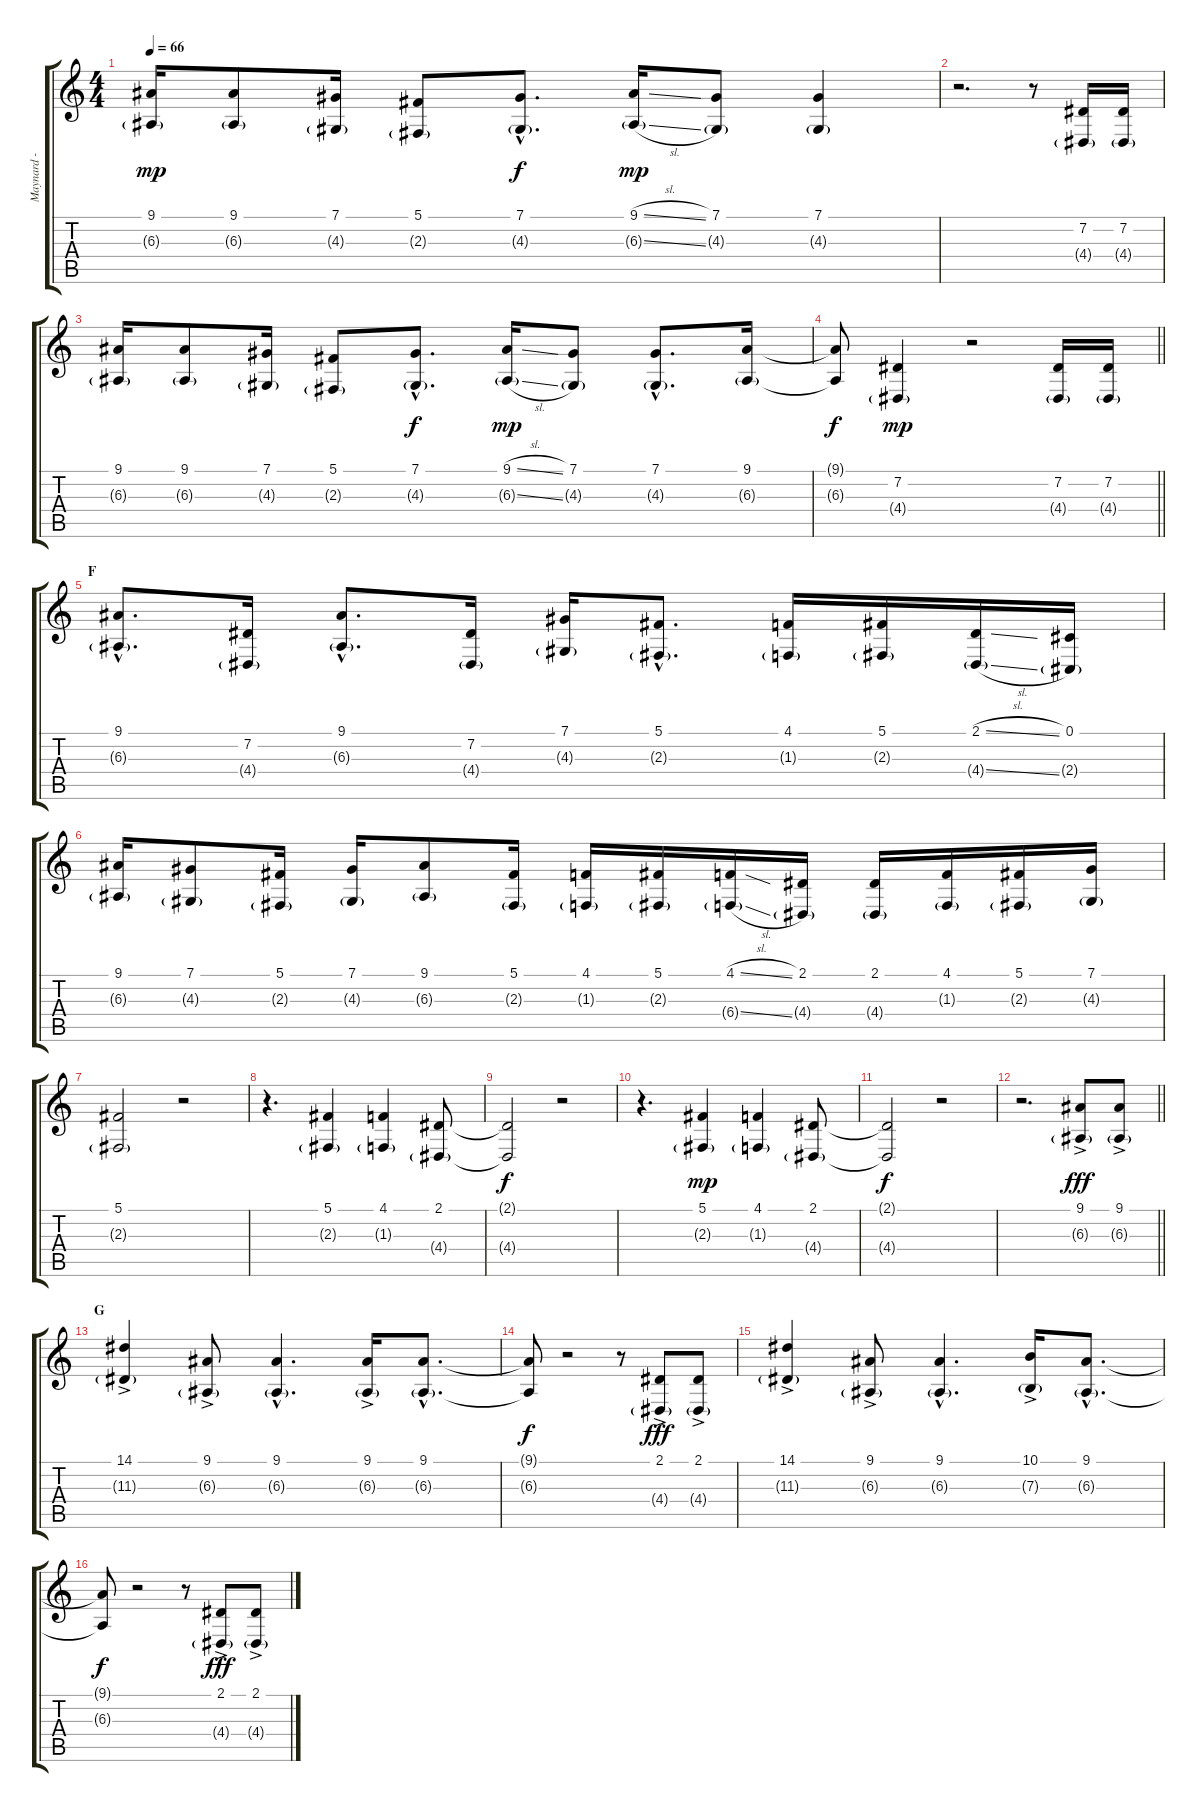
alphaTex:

\track ("Maynard - Lead Vocals" "Maynard - ") {instrument fx4atmosphere}
\staff {score tabs}
\tuning (Db4 Ab3 E3 B2 Gb2 Db2) {hide}
\ts (4 4)
\tempo 66
\clef g2
\ks c
(9.1 6.3{g}).16{dy mp} (9.1 6.3{g}).8 (7.1 4.3{g}).16 (5.1 2.3{g}).8 (7.1{hac} 4.3{g hac}).8{d dy f} (9.1{sl} 6.3{sl g}).16{dy mp} (7.1 4.3{g}).8 (7.1 4.3{g}).4 |
r.2{d} r.8 (7.2 4.4{g}).16 (7.2 4.4{g}).16 |
(9.1 6.3{g}).16 (9.1 6.3{g}).8 (7.1 4.3{g}).16 (5.1 2.3{g}).8 (7.1{hac} 4.3{g hac}).8{d dy f} (9.1{sl} 6.3{sl g}).16{dy mp} (7.1 4.3{g}).8 (7.1{hac} 4.3{g hac}).8{d} (9.1 6.3{g}).16 |
\barLineRight lightlight
(9.1{t} 6.3{t}).8{dy f} (7.2 4.4{g}).4{dy mp} r.2 (7.2 4.4{g}).16 (7.2 4.4{g}).16 |
\section ("" "F")
(9.1{hac} 6.3{g hac}).8{d} (7.2 4.4{g}).16 (9.1{hac} 6.3{g hac}).8{d} (7.2 4.4{g}).16 (7.1 4.3{g}).16 (5.1{hac} 2.3{g hac}).8{d} (4.1 1.3{g}).16 (5.1 2.3{g}).16 (2.1{sl} 4.4{sl g}).16 (0.1 2.4{g}).16 |
(9.1 6.3{g}).16 (7.1 4.3{g}).8 (5.1 2.3{g}).16 (7.1 4.3{g}).16 (9.1 6.3{g}).8 (5.1 2.3{g}).16 (4.1 1.3{g}).16 (5.1 2.3{g}).16 (4.1{sl} 6.4{sl g}).16 (2.1 4.4{g}).16 (2.1 4.4{g}).16 (4.1 1.3{g}).16 (5.1 2.3{g}).16 (7.1 4.3{g}).16 |
(5.1 2.3{g}).2 r.2 |
r.4{d} (5.1 2.3{g}).4 (4.1 1.3{g}).4 (2.1 4.4{g}).8 |
(2.1{t} 4.4{t}).2{dy f} r.2 |
r.4{d} (5.1 2.3{g}).4{dy mp} (4.1 1.3{g}).4 (2.1 4.4{g}).8 |
(2.1{t} 4.4{t}).2{dy f} r.2 |
\barLineRight lightlight
r.2{d} (9.1{ac} 6.3{g ac}).8{dy fff} (9.1{ac} 6.3{g ac}).8 |
\section ("" "G")
(14.1{ac} 11.3{g ac}).4{volume 13} (9.1{ac} 6.3{g ac}).8 (9.1{hac} 6.3{g hac}).4{d} (9.1{ac} 6.3{g ac}).16 (9.1{hac} 6.3{g hac}).8{d} |
(9.1{t} 6.3{t}).8{dy f} r.2 r.8 (2.1{ac} 4.4{g ac}).8{dy fff} (2.1{ac} 4.4{g ac}).8 |
(14.1{ac} 11.3{g ac}).4 (9.1{ac} 6.3{g ac}).8 (9.1{hac} 6.3{g hac}).4{d} (10.1{ac} 7.3{g ac}).16 (9.1{hac} 6.3{g hac}).8{d} |
(9.1{t} 6.3{t}).8{dy f} r.2 r.8 (2.1{ac} 4.4{g ac}).8{dy fff} (2.1{ac} 4.4{g ac}).8
